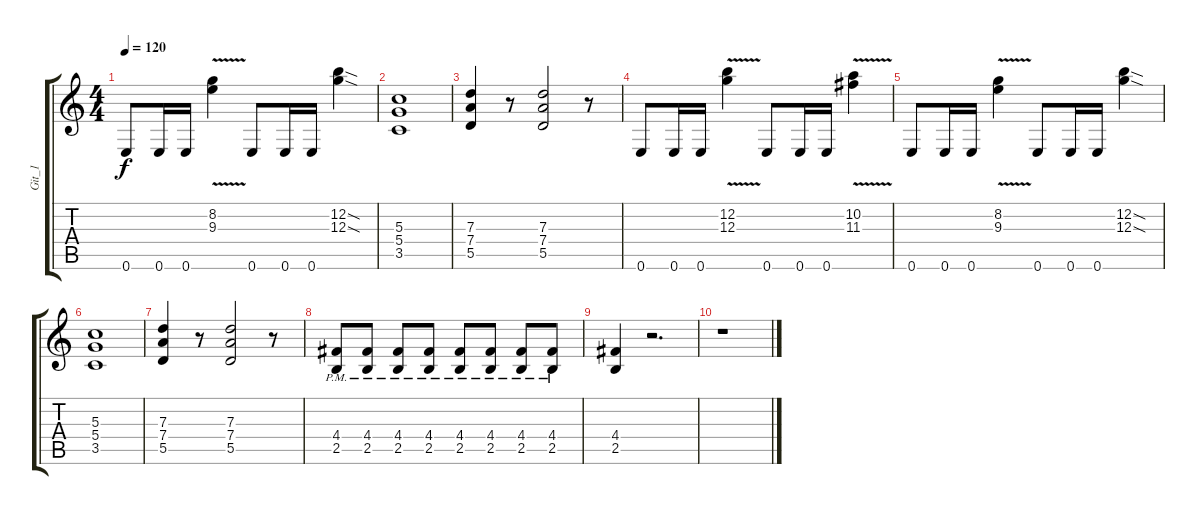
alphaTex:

\track ("Git_1" "Git_1") {instrument distortionguitar}
\staff {score tabs}
\tuning (E4 B3 G3 D3 A2 E2) {hide}
\ts (4 4)
\tempo 120
\clef g2
\ks c
0.6.8{dy f} 0.6.16 0.6.16 (8.2{v} 9.3{v}).4 0.6.8 0.6.16 0.6.16 (12.2{sod} 12.3{sod}).4 |
(5.3 5.4 3.5).1 |
(7.3 7.4 5.5).4 r.8 (7.3 7.4 5.5).2 r.8 |
0.6.8 0.6.16 0.6.16 (12.2{v} 12.3{v}).4 0.6.8 0.6.16 0.6.16 (10.2{v} 11.3{v}).4 |
0.6.8 0.6.16 0.6.16 (8.2{v} 9.3{v}).4 0.6.8 0.6.16 0.6.16 (12.2{sod} 12.3{sod}).4 |
(5.3 5.4 3.5).1 |
(7.3 7.4 5.5).4 r.8 (7.3 7.4 5.5).2 r.8 |
(4.4{pm} 2.5).8 (4.4{pm} 2.5).8 (4.4{pm} 2.5).8 (4.4{pm} 2.5).8 (4.4{pm} 2.5).8 (4.4{pm} 2.5).8 (4.4{pm} 2.5).8 (4.4{pm} 2.5).8 |
(4.4 2.5).4 r.2{d} |
r.1
